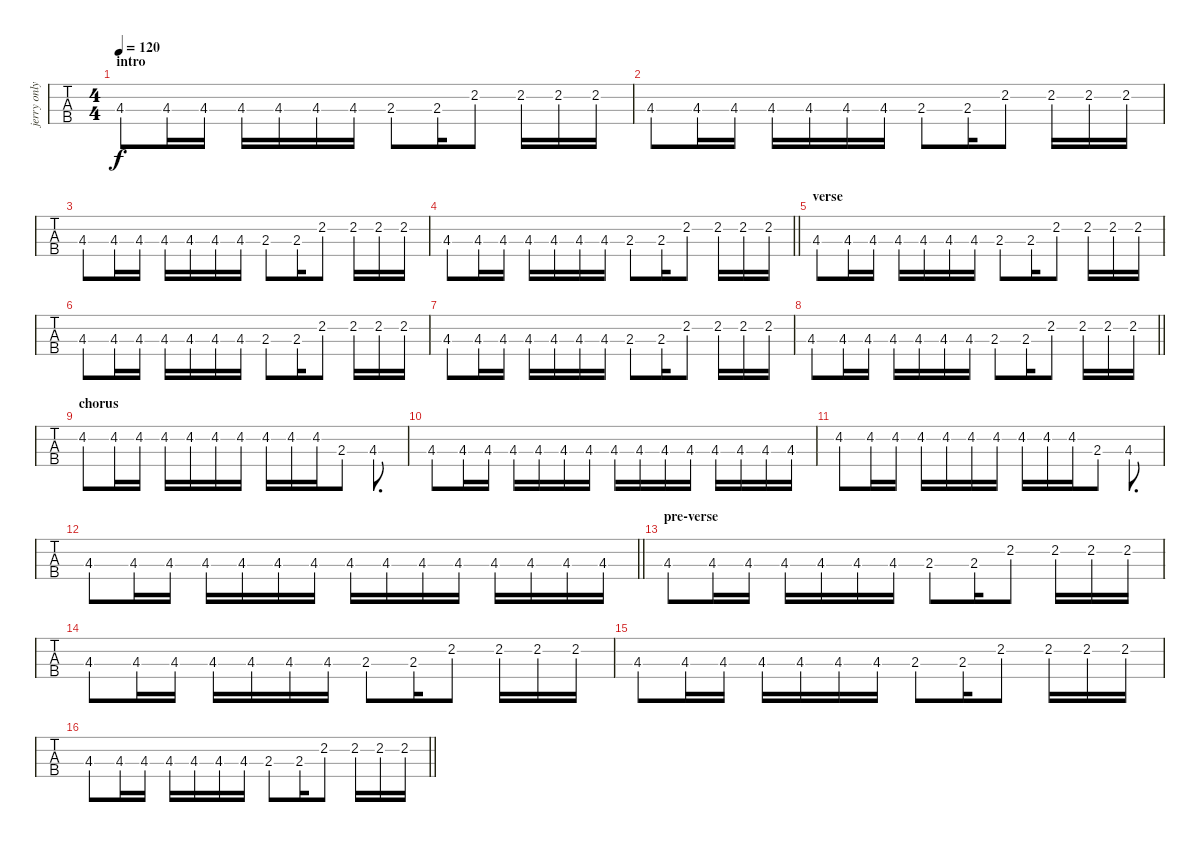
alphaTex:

\track ("jerry only: bass" "jerry only") {instrument electricbassfinger}
\staff {tabs}
\tuning (G2 D2 A1 E1) {hide}
\ts (4 4)
\section ("" "intro")
\tempo 120
\clef f4
\ks c
4.3.8{dy f instrument electricbassfinger} 4.3.16 4.3.16 4.3.16 4.3.16 4.3.16 4.3.16 2.3.8 2.3.16 2.2.8 2.2.16 2.2.16 2.2.16 |
4.3.8 4.3.16 4.3.16 4.3.16 4.3.16 4.3.16 4.3.16 2.3.8 2.3.16 2.2.8 2.2.16 2.2.16 2.2.16 |
4.3.8 4.3.16 4.3.16 4.3.16 4.3.16 4.3.16 4.3.16 2.3.8 2.3.16 2.2.8 2.2.16 2.2.16 2.2.16 |
\barLineRight lightlight
4.3.8 4.3.16 4.3.16 4.3.16 4.3.16 4.3.16 4.3.16 2.3.8 2.3.16 2.2.8 2.2.16 2.2.16 2.2.16 |
\section ("" "verse")
4.3.8 4.3.16 4.3.16 4.3.16 4.3.16 4.3.16 4.3.16 2.3.8 2.3.16 2.2.8 2.2.16 2.2.16 2.2.16 |
4.3.8 4.3.16 4.3.16 4.3.16 4.3.16 4.3.16 4.3.16 2.3.8 2.3.16 2.2.8 2.2.16 2.2.16 2.2.16 |
4.3.8 4.3.16 4.3.16 4.3.16 4.3.16 4.3.16 4.3.16 2.3.8 2.3.16 2.2.8 2.2.16 2.2.16 2.2.16 |
\barLineRight lightlight
4.3.8 4.3.16 4.3.16 4.3.16 4.3.16 4.3.16 4.3.16 2.3.8 2.3.16 2.2.8 2.2.16 2.2.16 2.2.16 |
\section ("" "chorus")
4.2.8 4.2.16 4.2.16 4.2.16 4.2.16 4.2.16 4.2.16 4.2.16 4.2.16 4.2.16 2.3.8 4.3.8{d} |
4.3.8 4.3.16 4.3.16 4.3.16 4.3.16 4.3.16 4.3.16 4.3.16 4.3.16 4.3.16 4.3.16 4.3.16 4.3.16 4.3.16 4.3.16 |
4.2.8 4.2.16 4.2.16 4.2.16 4.2.16 4.2.16 4.2.16 4.2.16 4.2.16 4.2.16 2.3.8 4.3.8{d} |
\barLineRight lightlight
4.3.8 4.3.16 4.3.16 4.3.16 4.3.16 4.3.16 4.3.16 4.3.16 4.3.16 4.3.16 4.3.16 4.3.16 4.3.16 4.3.16 4.3.16 |
\section ("" "pre-verse")
4.3.8 4.3.16 4.3.16 4.3.16 4.3.16 4.3.16 4.3.16 2.3.8 2.3.16 2.2.8 2.2.16 2.2.16 2.2.16 |
4.3.8 4.3.16 4.3.16 4.3.16 4.3.16 4.3.16 4.3.16 2.3.8 2.3.16 2.2.8 2.2.16 2.2.16 2.2.16 |
4.3.8 4.3.16 4.3.16 4.3.16 4.3.16 4.3.16 4.3.16 2.3.8 2.3.16 2.2.8 2.2.16 2.2.16 2.2.16 |
\barLineRight lightlight
4.3.8 4.3.16 4.3.16 4.3.16 4.3.16 4.3.16 4.3.16 2.3.8 2.3.16 2.2.8 2.2.16 2.2.16 2.2.16
